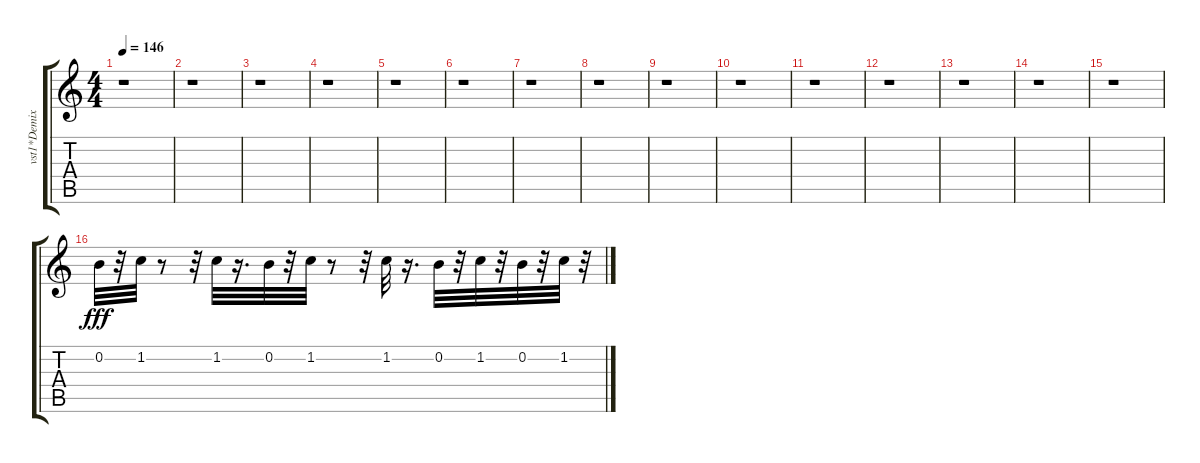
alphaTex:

\track ("vst1*Demixed 14" "vst1*Demix") {instrument synthbass1}
\staff {score tabs}
\tuning (E4 B3 G3 D3 A2 E2) {hide}
\ts (4 4)
\tempo 146
\clef g2
\ks c
r.1{dy fff} |
r.1 |
r.1 |
r.1 |
r.1 |
r.1 |
r.1 |
r.1 |
r.1 |
r.1 |
r.1 |
r.1 |
r.1 |
r.1 |
r.1 |
0.2.32 r.32 1.2.32 r.8 r.32 1.2.32 r.16{d} 0.2.32 r.32 1.2.32 r.8 r.32 1.2.32 r.16{d} 0.2.32 r.32 1.2.32 r.32 0.2.32 r.32 1.2.32 r.32
